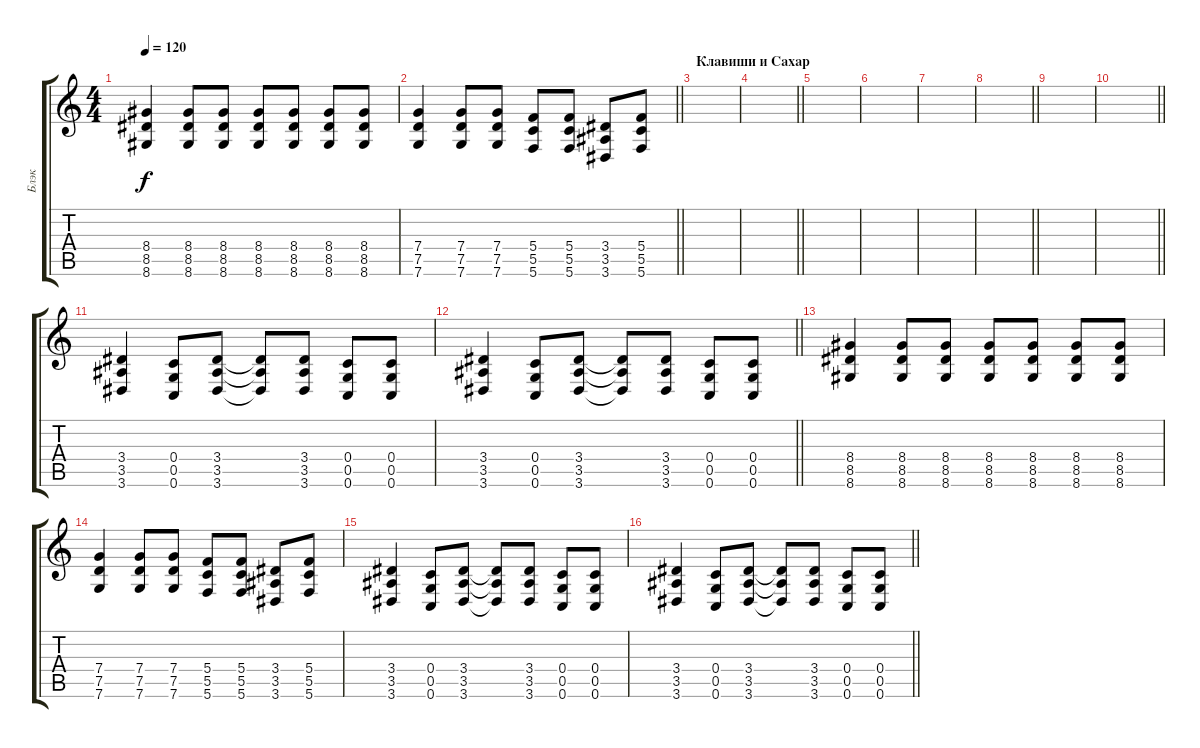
\track ("Блэк" "Блэк") {instrument distortionguitar}
\staff {score tabs}
\tuning (D4 A3 F3 C3 G2 C2) {hide}
\ts (4 4)
\tempo 120
\clef g2
\ks c
(8.4 8.5 8.6).4{dy f} (8.4 8.5 8.6).8 (8.4 8.5 8.6).8 (8.4 8.5 8.6).8 (8.4 8.5 8.6).8 (8.4 8.5 8.6).8 (8.4 8.5 8.6).8 |
\barLineRight lightlight
(7.4 7.5 7.6).4 (7.4 7.5 7.6).8 (7.4 7.5 7.6).8 (5.4 5.5 5.6).8 (5.4 5.5 5.6).8 (3.4 3.5 3.6).8 (5.4 5.5 5.6).8 |
\section ("" "Клавиши и Сахар")
|
\barLineRight lightlight
|
|
|
|
\barLineRight lightlight
|
|
\barLineRight lightlight
|
(3.4 3.5 3.6).4 (0.4 0.5 0.6).8 (3.4 3.5 3.6).8 (3.4{t} 3.5{t} 3.6{t}).8 (3.4 3.5 3.6).8 (0.4 0.5 0.6).8 (0.4 0.5 0.6).8 |
\barLineRight lightlight
(3.4 3.5 3.6).4 (0.4 0.5 0.6).8 (3.4 3.5 3.6).8 (3.4{t} 3.5{t} 3.6{t}).8 (3.4 3.5 3.6).8 (0.4 0.5 0.6).8 (0.4 0.5 0.6).8 |
(8.4 8.5 8.6).4 (8.4 8.5 8.6).8 (8.4 8.5 8.6).8 (8.4 8.5 8.6).8 (8.4 8.5 8.6).8 (8.4 8.5 8.6).8 (8.4 8.5 8.6).8 |
(7.4 7.5 7.6).4 (7.4 7.5 7.6).8 (7.4 7.5 7.6).8 (5.4 5.5 5.6).8 (5.4 5.5 5.6).8 (3.4 3.5 3.6).8 (5.4 5.5 5.6).8 |
(3.4 3.5 3.6).4 (0.4 0.5 0.6).8 (3.4 3.5 3.6).8 (3.4{t} 3.5{t} 3.6{t}).8 (3.4 3.5 3.6).8 (0.4 0.5 0.6).8 (0.4 0.5 0.6).8 |
\barLineRight lightlight
(3.4 3.5 3.6).4 (0.4 0.5 0.6).8 (3.4 3.5 3.6).8 (3.4{t} 3.5{t} 3.6{t}).8 (3.4 3.5 3.6).8 (0.4 0.5 0.6).8 (0.4 0.5 0.6).8
